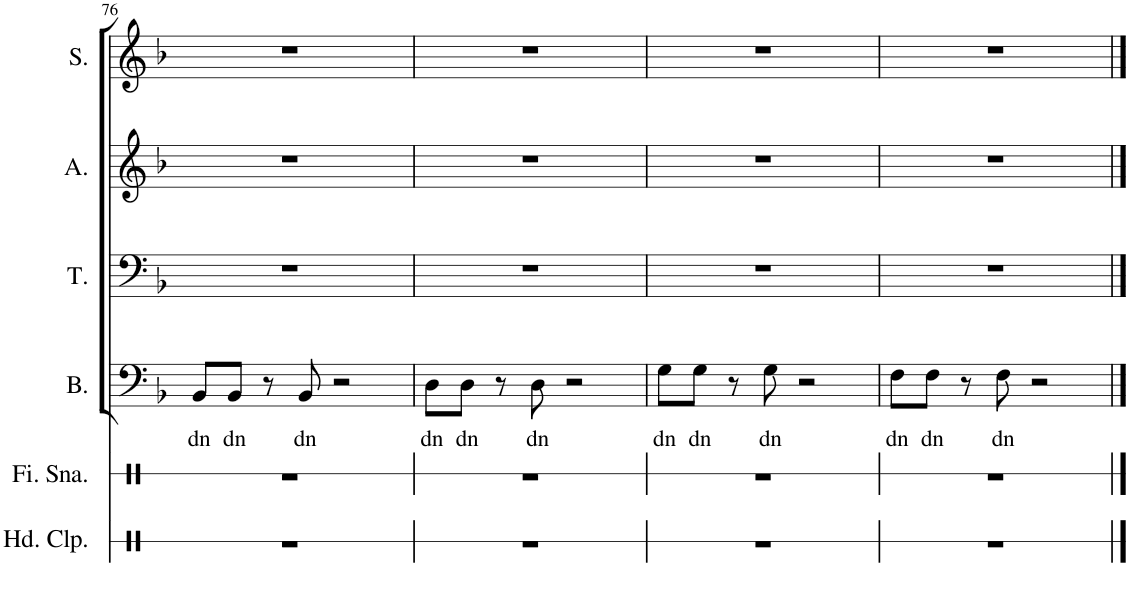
**kern	**kern	**kern	**text	**kern	**kern	**kern
*part6	*part5	*part4	*part4	*part3	*part2	*part1
*staff6	*staff5	*staff4	*staff4	*staff3	*staff2	*staff1
*I"Hand Clap	*I"Finger Snap	*I"Bass	*	*I"Tenor	*I"Alto	*I"Soprano
*I'Hd. Clp.	*I'Fi. Sna.	*I'B.	*	*I'T.	*I'A.	*I'S.
!!LO:PB:g=z
*clefX	*clefX	*clefF4	*	*clefF4	*clefG2	*clefG2
*k[]	*k[]	*k[b-]	*	*k[b-]	*k[b-]	*k[b-]
*M4/4	*M4/4	*M4/4	*	*M4/4	*M4/4	*M4/4
=76	=76	=76	=76	=76	=76	=76
!	!	!	!LO:LY:b	!	!	!
1r	1r	8BB-/L	dn	1r	1r	1r
!	!	!	!LO:LY:b	!	!	!
.	.	8BB-/J	dn	.	.	.
.	.	8r	.	.	.	.
!	!	!	!LO:LY:b	!	!	!
.	.	8BB-/	dn	.	.	.
.	.	2r	.	.	.	.
=77	=77	=77	=77	=77	=77	=77
!	!	!	!LO:LY:b	!	!	!
1r	1r	8D\L	dn	1r	1r	1r
!	!	!	!LO:LY:b	!	!	!
.	.	8D\J	dn	.	.	.
.	.	8r	.	.	.	.
!	!	!	!LO:LY:b	!	!	!
.	.	8D\	dn	.	.	.
.	.	2r	.	.	.	.
=78	=78	=78	=78	=78	=78	=78
!	!	!	!LO:LY:b	!	!	!
1r	1r	8G\L	dn	1r	1r	1r
!	!	!	!LO:LY:b	!	!	!
.	.	8G\J	dn	.	.	.
.	.	8r	.	.	.	.
!	!	!	!LO:LY:b	!	!	!
.	.	8G\	dn	.	.	.
.	.	2r	.	.	.	.
=79	=79	=79	=79	=79	=79	=79
!	!	!	!LO:LY:b	!	!	!
1r	1r	8F\L	dn	1r	1r	1r
!	!	!	!LO:LY:b	!	!	!
.	.	8F\J	dn	.	.	.
.	.	8r	.	.	.	.
!	!	!	!LO:LY:b	!	!	!
.	.	8F\	dn	.	.	.
.	.	2r	.	.	.	.
==	==	==	==	==	==	==
*-	*-	*-	*-	*-	*-	*-
